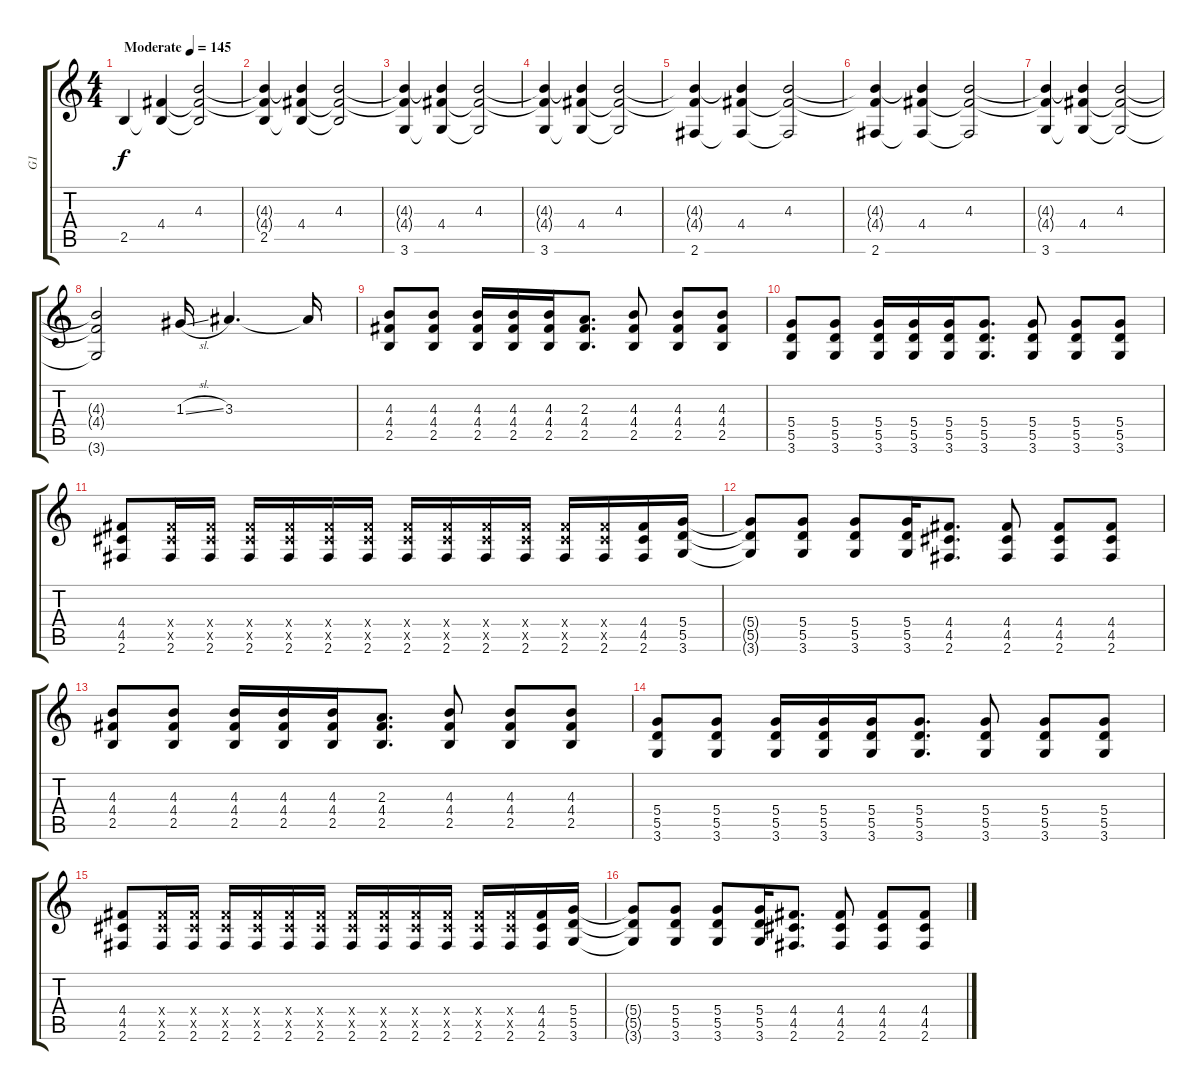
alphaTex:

\track ("G1" "G1") {instrument overdrivenguitar}
\staff {score tabs}
\tuning (E4 B3 G3 D3 A2 E2) {hide}
\ts (4 4)
\tempo (145 "Moderate")
\clef g2
\ks c
2.5.4{dy f instrument overdrivenguitar} (4.4 2.5{t}).4 (4.3 4.4{t} 2.5{t}).2 |
(4.3{t} 4.4{t} 2.5).4 (4.3{t} 4.4 2.5{t}).4 (4.3 4.4{t} 2.5{t}).2 |
(4.3{t} 4.4{t} 3.6).4 (4.3{t} 4.4 3.6{t}).4 (4.3 4.4{t} 3.6{t}).2 |
(4.3{t} 4.4{t} 3.6).4 (4.3{t} 4.4 3.6{t}).4 (4.3 4.4{t} 3.6{t}).2 |
(4.3{t} 4.4{t} 2.6).4 (4.3{t} 4.4 2.6{t}).4 (4.3 4.4{t} 2.6{t}).2 |
(4.3{t} 4.4{t} 2.6).4 (4.3{t} 4.4 2.6{t}).4 (4.3 4.4{t} 2.6{t}).2 |
(4.3{t} 4.4{t} 3.6).4 (4.3{t} 4.4 3.6{t}).4 (4.3 4.4{t} 3.6{t}).2 |
(4.3{t} 4.4{t} 3.6{t}).2 1.3{sl}.16 3.3.4{d} 3.3{t}.16 |
(4.3 4.4 2.5).8 (4.3 4.4 2.5).8 (4.3 4.4 2.5).16 (4.3 4.4 2.5).16 (4.3 4.4 2.5).16 (2.3 4.4 2.5).8{d} (4.3 4.4 2.5).8 (4.3 4.4 2.5).8 (4.3 4.4 2.5).8 |
(5.4 5.5 3.6).8 (5.4 5.5 3.6).8 (5.4 5.5 3.6).16 (5.4 5.5 3.6).16 (5.4 5.5 3.6).16 (5.4 5.5 3.6).8{d} (5.4 5.5 3.6).8 (5.4 5.5 3.6).8 (5.4 5.5 3.6).8 |
(4.4 4.5 2.6).8 (4.4{x} 4.5{x} 2.6).16 (4.4{x} 4.5{x} 2.6).16 (4.4{x} 4.5{x} 2.6).16 (4.4{x} 4.5{x} 2.6).16 (4.4{x} 4.5{x} 2.6).16 (4.4{x} 4.5{x} 2.6).16 (4.4{x} 4.5{x} 2.6).16 (4.4{x} 4.5{x} 2.6).16 (4.4{x} 4.5{x} 2.6).16 (4.4{x} 4.5{x} 2.6).16 (4.4{x} 4.5{x} 2.6).16 (4.4{x} 4.5{x} 2.6).16 (4.4 4.5 2.6).16 (5.4 5.5 3.6).16 |
(5.4{t} 5.5{t} 3.6{t}).8 (5.4 5.5 3.6).8 (5.4 5.5 3.6).8 (5.4 5.5 3.6).16 (4.4 4.5 2.6).8{d} (4.4 4.5 2.6).8 (4.4 4.5 2.6).8 (4.4 4.5 2.6).8 |
(4.3 4.4 2.5).8 (4.3 4.4 2.5).8 (4.3 4.4 2.5).16 (4.3 4.4 2.5).16 (4.3 4.4 2.5).16 (2.3 4.4 2.5).8{d} (4.3 4.4 2.5).8 (4.3 4.4 2.5).8 (4.3 4.4 2.5).8 |
(5.4 5.5 3.6).8 (5.4 5.5 3.6).8 (5.4 5.5 3.6).16 (5.4 5.5 3.6).16 (5.4 5.5 3.6).16 (5.4 5.5 3.6).8{d} (5.4 5.5 3.6).8 (5.4 5.5 3.6).8 (5.4 5.5 3.6).8 |
(4.4 4.5 2.6).8 (4.4{x} 4.5{x} 2.6).16 (4.4{x} 4.5{x} 2.6).16 (4.4{x} 4.5{x} 2.6).16 (4.4{x} 4.5{x} 2.6).16 (4.4{x} 4.5{x} 2.6).16 (4.4{x} 4.5{x} 2.6).16 (4.4{x} 4.5{x} 2.6).16 (4.4{x} 4.5{x} 2.6).16 (4.4{x} 4.5{x} 2.6).16 (4.4{x} 4.5{x} 2.6).16 (4.4{x} 4.5{x} 2.6).16 (4.4{x} 4.5{x} 2.6).16 (4.4 4.5 2.6).16 (5.4 5.5 3.6).16 |
(5.4{t} 5.5{t} 3.6{t}).8 (5.4 5.5 3.6).8 (5.4 5.5 3.6).8 (5.4 5.5 3.6).16 (4.4 4.5 2.6).8{d} (4.4 4.5 2.6).8 (4.4 4.5 2.6).8 (4.4 4.5 2.6).8
